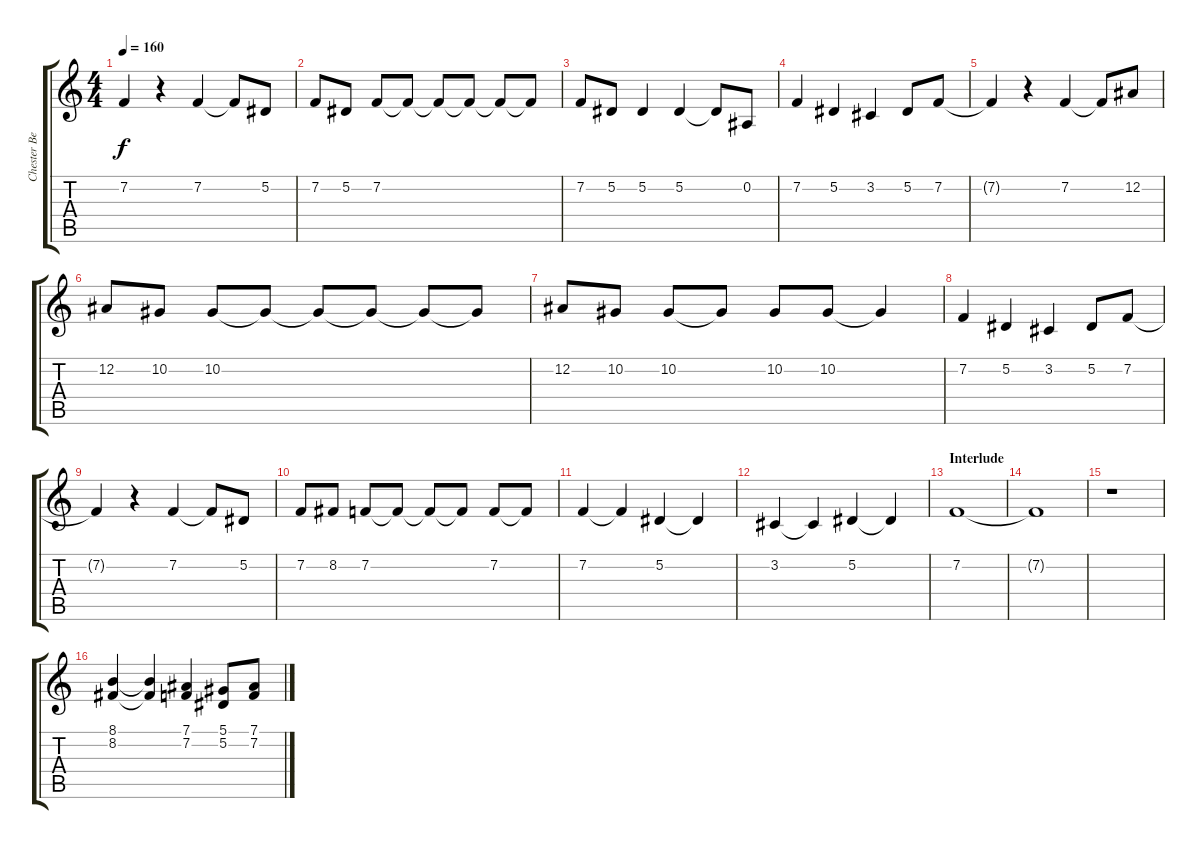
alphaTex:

\track ("Chester Bennington (Volume Effect)" "Chester Be") {instrument lead1square}
\staff {score tabs}
\tuning (Eb4 Bb3 Gb3 Db3 Ab2 Eb2) {hide}
\ts (4 4)
\tempo 160
\clef g2
\ks c
7.2{t}.4{dy f} r.4 7.2.4 7.2{t}.8 5.2.8 |
7.2.8 5.2.8 7.2.8 7.2{t}.8 7.2{t}.8 7.2{t}.8 7.2{t}.8 7.2{t}.8 |
7.2.8 5.2.8 5.2.4 5.2.4 5.2{t}.8 0.2.8 |
7.2.4 5.2.4 3.2.4 5.2.8 7.2.8 |
7.2{t}.4 r.4 7.2.4 7.2{t}.8 12.2.8 |
12.2.8 10.2.8 10.2.8 10.2{t}.8 10.2{t}.8 10.2{t}.8 10.2{t}.8 10.2{t}.8 |
12.2.8 10.2.8 10.2.8 10.2{t}.8 10.2.8 10.2.8 10.2{t}.4 |
7.2.4 5.2.4 3.2.4 5.2.8 7.2.8 |
7.2{t}.4 r.4 7.2.4 7.2{t}.8 5.2.8 |
7.2.8 8.2.8 7.2.8 7.2{t}.8 7.2{t}.8 7.2{t}.8 7.2.8 7.2{t}.8 |
7.2.4 7.2{t}.4 5.2.4 5.2{t}.4 |
3.2.4 3.2{t}.4 5.2.4 5.2{t}.4 |
\section ("" "Interlude")
7.2.1 |
7.2{t}.1 |
r.1 |
(8.1 8.2).4 (8.1{t} 8.2{t}).4 (7.1 7.2).4 (5.1 5.2).8 (7.1 7.2).8
